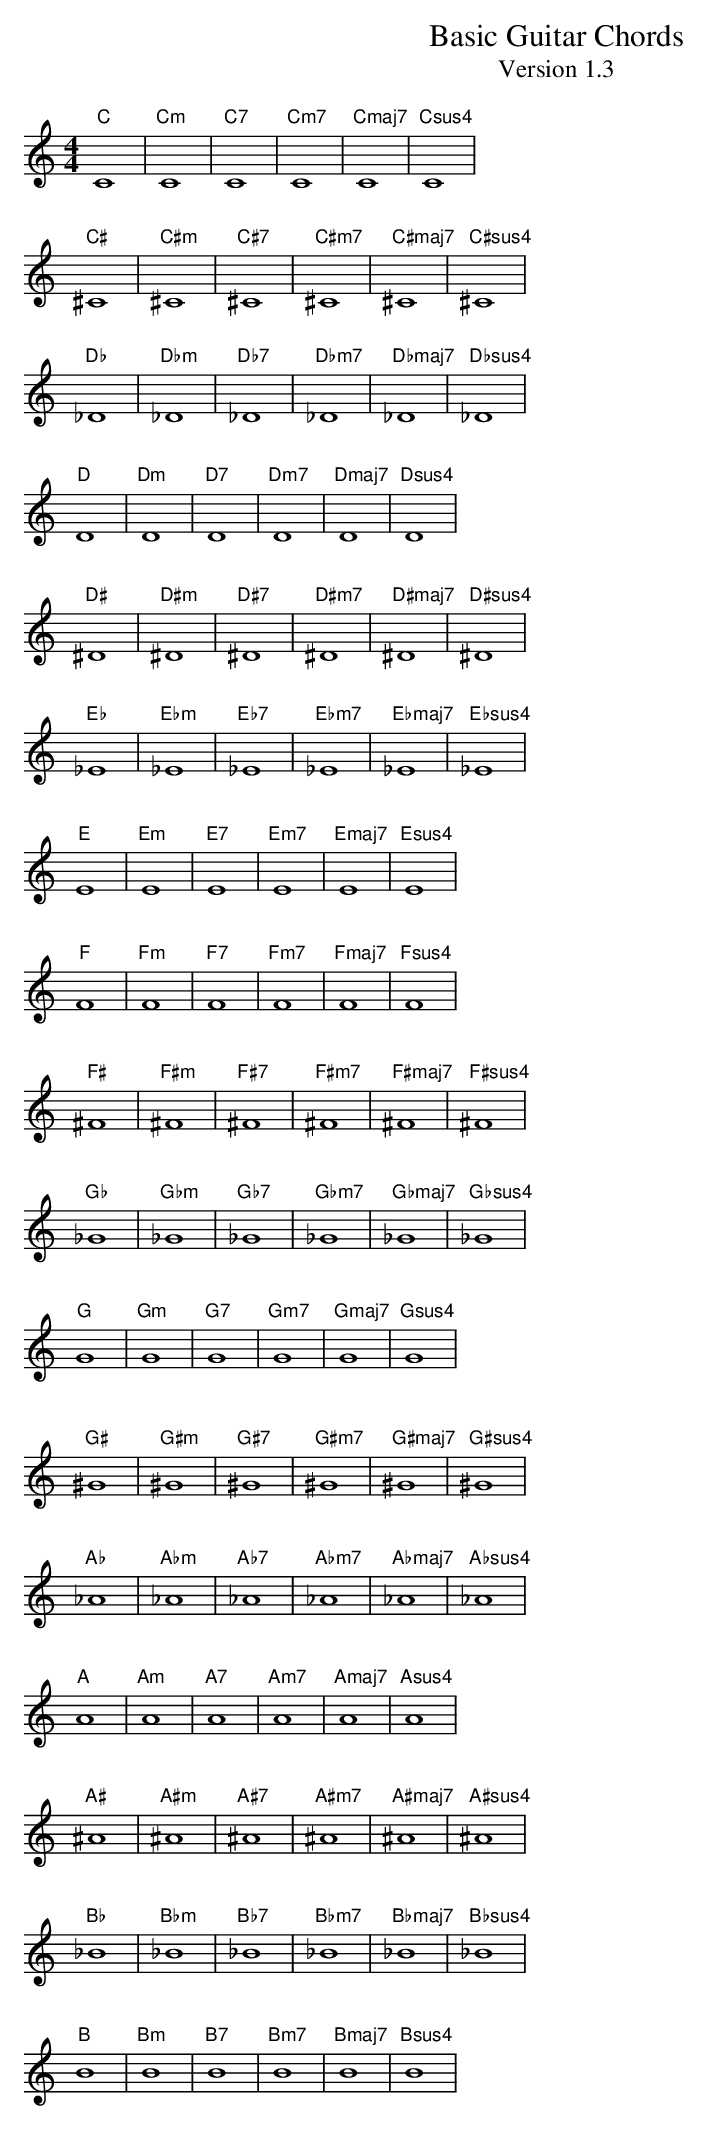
X:1
T: Basic Guitar Chords
T: Version 1.3
M: 4/4
L: 1/4
K: C
!C!"C"C4|!Cm!"Cm"C4|!C7!"C7"C4|!Cm7!"Cm7"C4|!Cmaj7!"Cmaj7"C4|!Csus4!"Csus4"C4|
%%text
!C#!"C#"^C4|!C#m!"C#m"^C4|!C#7!"C#7"^C4|!C#m7!"C#m7"^C4|!C#maj7!"C#maj7"^C4|!C#sus4!"C#sus4"^C4|
%%text
!Db!"Db"_D4|!Dbm!"Dbm"_D4|!Db7!"Db7"_D4|!Dbm7!"Dbm7"_D4|!Dbmaj7!"Dbmaj7"_D4|!Dbsus4!"Dbsus4"_D4|
%%text
!D!"D"D4|!Dm!"Dm"D4|!D7!"D7"D4|!Dm7!"Dm7"D4|!Dmaj7!"Dmaj7"D4|!Dsus4!"Dsus4"D4|
%%text
!D#!"D#"^D4|!D#m!"D#m"^D4|!D#7!"D#7"^D4|!D#m7!"D#m7"^D4|!D#maj7!"D#maj7"^D4|!D#sus4!"D#sus4"^D4|
%%text
!Eb!"Eb"_E4|!Ebm!"Ebm"_E4|!Eb7!"Eb7"_E4|!Ebm7!"Ebm7"_E4|!Ebmaj7!"Ebmaj7"_E4|!Ebsus4!"Ebsus4"_E4|
%%text
!E!"E"E4|!Em!"Em"E4|!E7!"E7"E4|!Em7!"Em7"E4|!Emaj7!"Emaj7"E4|!Esus4!"Esus4"E4|
%%text
!F!"F"F4|!Fm!"Fm"F4|!F7!"F7"F4|!Fm7!"Fm7"F4|!Fmaj7!"Fmaj7"F4|!Fsus4!"Fsus4"F4|
%%text
!F#!"F#"^F4|!F#m!"F#m"^F4|!F#7!"F#7"^F4|!F#m7!"F#m7"^F4|!F#maj7!"F#maj7"^F4|!F#sus4!"F#sus4"^F4|
%%text
!Gb!"Gb"_G4|!Gbm!"Gbm"_G4|!Gb7!"Gb7"_G4|!Gbm7!"Gbm7"_G4|!Gbmaj7!"Gbmaj7"_G4|!Gbsus4!"Gbsus4"_G4|
%%text
!G!"G"G4|!Gm!"Gm"G4|!G7!"G7"G4|!Gm7!"Gm7"G4|!Gmaj7!"Gmaj7"G4|!Gsus4!"Gsus4"G4|
%%text
!G#!"G#"^G4|!G#m!"G#m"^G4|!G#7!"G#7"^G4|!G#m7!"G#m7"^G4|!G#maj7!"G#maj7"^G4|!G#sus4!"G#sus4"^G4|
%%text
!Ab!"Ab"_A4|!Abm!"Abm"_A4|!Ab7!"Ab7"_A4|!Abm7!"Abm7"_A4|!Abmaj7!"Abmaj7"_A4|!Absus4!"Absus4"_A4|
%%text
!A!"A"A4|!Am!"Am"A4|!A7!"A7"A4|!Am7!"Am7"A4|!Amaj7!"Amaj7"A4|!Asus4!"Asus4"A4|
%%text
!A#!"A#"^A4|!A#m!"A#m"^A4|!A#7!"A#7"^A4|!A#m7!"A#m7"^A4|!A#maj7!"A#maj7"^A4|!A#sus4!"A#sus4"^A4|
%%text
!Bb!"Bb"_B4|!Bbm!"Bbm"_B4|!Bb7!"Bb7"_B4|!Bbm7!"Bbm7"_B4|!Bbmaj7!"Bbmaj7"_B4|!Bbsus4!"Bbsus4"_B4|
%%text
!B!"B"B4|!Bm!"Bm"B4|!B7!"B7"B4|!Bm7!"Bm7"B4|!Bmaj7!"Bmaj7"B4|!Bsus4!"Bsus4"B4|
